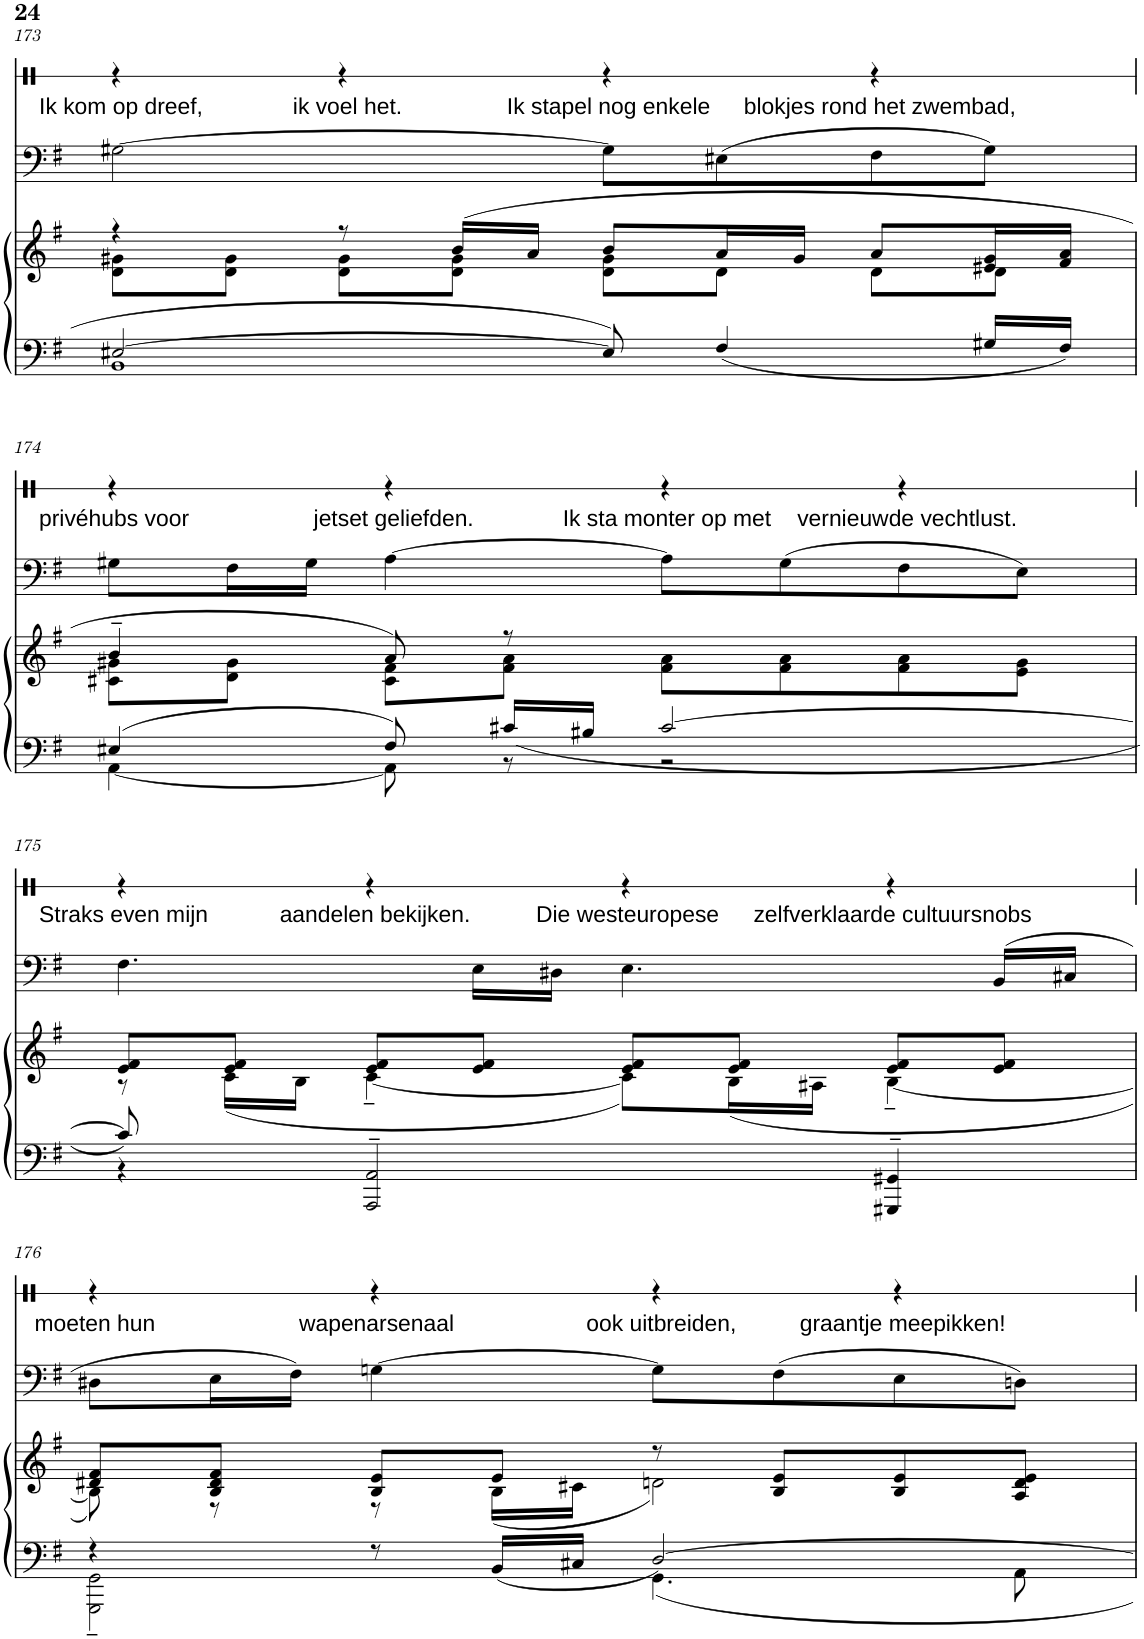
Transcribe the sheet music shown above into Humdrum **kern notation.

**kern	**kern	**kern	**kern	**text
*part3	*part3	*part2	*part1	*part1
*staff4	*staff3	*staff2	*staff1	*staff1
*I"Piano	*	*I"Cello	*I"Verteller	*
*I'Pno	*	*	*	*
!!LO:PB:g=z
*clefF4	*clefG2	*clefF4	*clefX	*
*k[f#]	*k[f#]	*k[f#]	*k[]	*
*M4/4	*M4/4	*M4/4	*M4/4	*
=173	=173	=173	=173	=173
*^	*^	*	*	*
!	!	!	!	!	!	!LO:LY:b
[2E#X/	1BB	4r	8d\ 8g#X\L	[2G#X\	4r	Ik kom op dreef,
.	.	.	8d\ 8g#\J	.	.	.
!	!	!	!	!	!	!LO:LY:b
.	.	8r	8d\ 8g#\L	.	4r	ik voel het.
.	.	(16b/LL	8d\ 8g#\J	.	.	.
.	.	16a/JJ	.	.	.	.
!	!	!	!	!	!	!LO:LY:b
8E#/]	.	8b/L	8d\ 8g#\L	8G#\L]	4r	Ik stapel nog enkele
4F#/	.	16a/L	8d\J	(8E#X\	.	.
.	.	16g#/JJ	.	.	.	.
!	!	!	!	!	!	!LO:LY:b
.	.	8a/L	8d\L	8F#\	4r	blokjes rond het zwembad,
16G#X/LL	.	16e#X/ 16g#/L	8d\J	8G#\J)	.	.
16F#/JJ	.	16f#/ 16a/JJ	.	.	.	.
!!LO:LB:g=z
=174	=174	=174	=174	=174	=174	=174
!	!	!	!	!	!	!LO:LY:b
4E#X/	[4AA\	4b~/	8c#X\ 8g#X\L	8G#X\L	4r	privéhubs voor
.	.	.	8d\ 8g#\J	16F#\L	.	.
.	.	.	.	16G#\JJ	.	.
!	!	!	!	!	!	!LO:LY:b
8F#/	8AA\]	8a/)	8c#\ 8f#\L	[4A\	4r	jetset geliefden.
16c#X/LL	8r	8r	8f#\ 8a\J	.	.	.
16B#X/JJ	.	.	.	.	.	.
!	!	!	!	!	!	!LO:LY:b
[2c#/	2r	2ryy	8f#\ 8a\L	8A\L]	4r	Ik sta monter op met
.	.	.	8f#\ 8a\	(8G#\	.	.
!	!	!	!	!	!	!LO:LY:b
.	.	.	8f#\ 8a\	8F#\	4r	vernieuwde vechtlust.
.	.	.	8e\ 8g#\J	8E\J)	.	.
!!LO:LB:g=z
=175	=175	=175	=175	=175	=175	=175
!	!	!	!	!	!	!LO:LY:b
8c#/]	4r	8e/ 8f#/L	8r	4.F#\	4r	Straks even mijn
8ryy	.	8e/ 8f#/J	(16c\LL	.	.	.
.	.	.	16B\JJ	.	.	.
!	!	!	!	!	!	!LO:LY:b
4ryy	2AAA/~ 2AA/~	8e/ 8f#/L	[4c~\	.	4r	aandelen bekijken.
.	.	8e/ 8f#/J	.	16E\LL	.	.
.	.	.	.	16D#X\JJ	.	.
!	!	!	!	!	!	!LO:LY:b
2ryy	.	8e/ 8f#/L	8c\L])	4.E\	4r	Die westeuropese
.	.	8e/ 8f#/J	(16B\L	.	.	.
.	.	.	16A#X\JJ	.	.	.
!	!	!	!	!	!	!LO:LY:b
.	4GGG#X/~ 4GG#X/~	8e/ 8f#/L	[4B~\	.	4r	zelfverklaarde cultuursnobs
.	.	8e/ 8f#/J	.	(16BB/LL	.	.
.	.	.	.	16C#X/JJ	.	.
!!LO:LB:g=z
=176	=176	=176	=176	=176	=176	=176
!	!	!	!	!	!	!LO:LY:b
4r	2GGG\~ 2GG\~	8d#X/ 8f#/L	8B\])	8D#X\L	4r	moeten hun
.	.	8B/ 8d#/ 8f#/J	8r	16E\L	.	.
.	.	.	.	16F#\JJ)	.	.
!	!	!	!	!	!	!LO:LY:b
8r	.	8B/ 8e/L	8r	[4Gn\	4r	wapenarsenaal
16BB/LL	.	8e/J	(16B\LL	.	.	.
16C#X/JJ	.	.	16c#X\JJ	.	.	.
!	!	!	!	!	!	!LO:LY:b
[2D/	4.GG\	8r	2dn\)	8G\L]	4r	ook uitbreiden,
.	.	8B/ 8e/L	.	(8F#\	.	.
!	!	!	!	!	!	!LO:LY:b
.	.	8B/ 8e/	.	8E\	4r	graantje meepikken!
.	8AA\	8A/ 8d/ 8e/J	.	8Dn\J)	.	.
*v	*v	*	*	*	*	*
*	*v	*v	*	*	*
=	=	=	=	=
*-	*-	*-	*-	*-
